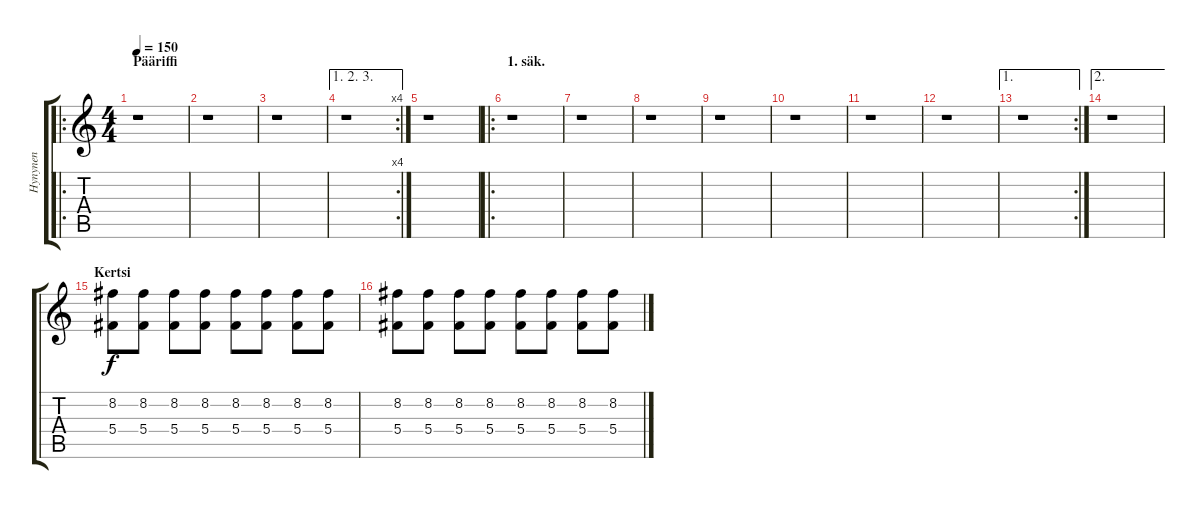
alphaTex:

\track ("Hynynen" "Hynynen") {instrument distortionguitar}
\staff {score tabs}
\tuning (Eb4 Bb3 Gb3 Db3 Ab2 Db2) {hide}
\ro
\ts (4 4)
\section ("" "Pääriffi")
\tempo 150
\clef g2
\ks c
r.1{dy f} |
r.1 |
r.1 |
\ae (1 2 3)
\rc 4
r.1 |
r.1 |
\ro
\section ("" "1. säk.")
r.1 |
r.1 |
r.1 |
r.1 |
r.1 |
r.1 |
r.1 |
\ae 1
\rc 2
r.1 |
\ae 2
r.1 |
\section ("" "Kertsi")
(8.2 5.4).8{balance 12} (8.2 5.4).8 (8.2 5.4).8 (8.2 5.4).8 (8.2 5.4).8 (8.2 5.4).8 (8.2 5.4).8 (8.2 5.4).8 |
(8.2 5.4).8 (8.2 5.4).8 (8.2 5.4).8 (8.2 5.4).8 (8.2 5.4).8 (8.2 5.4).8 (8.2 5.4).8 (8.2 5.4).8
